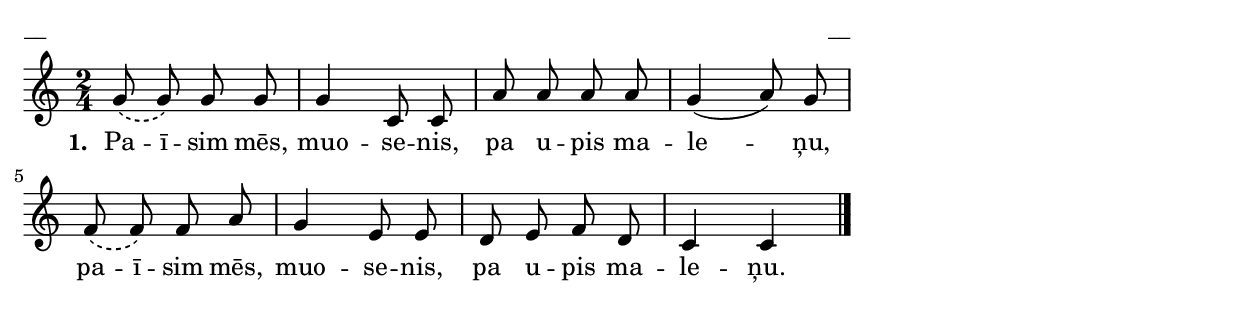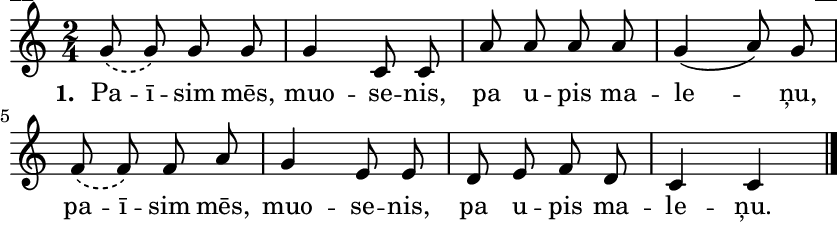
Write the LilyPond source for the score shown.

\version "2.13.18"
#(ly:set-option 'crop #t)
\paper {
line-width = 14\cm
left-margin = 0.4\cm
between-system-padding = 0.1\cm
between-system-space = 0.1\cm
}
% SBTZK, p.119
\layout {
indent = #0
ragged-last = ##f
}


voiceA = \relative c'' {
\clef "treble"
\key c \major
\time 2/4
\phrasingSlurDashed
g8 \(g\) g g | g4 c,8 c | a'8 a a a | g4 (a8) g |
f \(f\) f a | g4 e8 e | d e f d | c4 c \bar"|."
}

lyricA = \lyricmode {
\set stanza = "1. "
Pa -- ī -- sim mēs, muo -- se -- nis, pa u -- pis ma -- le -- ņu,
pa -- ī -- sim mēs, muo -- se -- nis, pa u -- pis ma -- le -- ņu.
}

fullScore = <<
%\new ChordNames { \chordsA }
\new Staff {
<<
\new Voice = "voiceA" { \oneVoice \autoBeamOff \voiceA }
\new Lyrics \lyricsto "voiceA"  \lyricA
%\new Voice = "voiceB" { \voiceTwo \autoBeamOff \voiceB }
>>
}
>>



\score {
\fullScore
\header { piece = "__" opus = "__" }
}
\markup { \with-color #(x11-color 'white) \sans \smaller "__" }
\score {
\unfoldRepeats
\fullScore
\midi {
\context { \Staff \remove "Staff_performer" }
\context { \Voice \consists "Staff_performer" }
}
}


